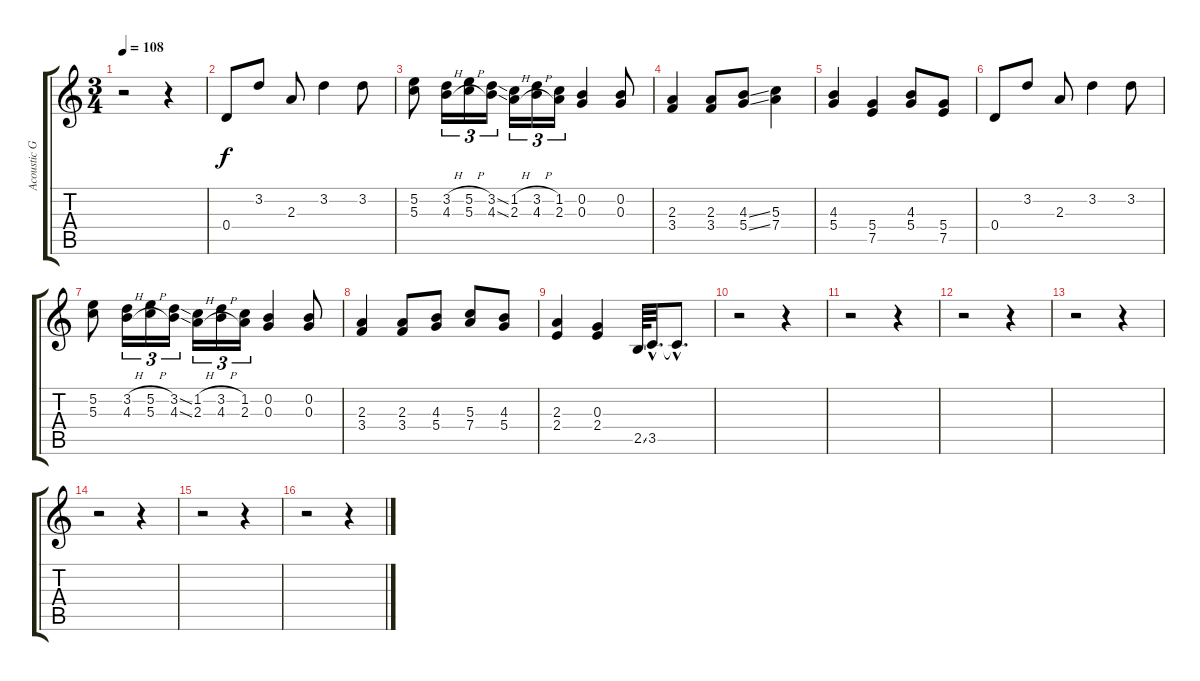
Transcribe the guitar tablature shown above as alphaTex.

\track ("Acoustic Guitar (Riff A1)" "Acoustic G") {instrument acousticguitarsteel}
\staff {score tabs}
\tuning (E4 B3 G3 D3 A2 E2) {hide}
\ts (3 4)
\tempo 108
\clef g2
\ks c
r.2{dy f} r.4 |
0.4.8 3.2.8 2.3.8 3.2.4 3.2.8 |
(5.2 5.3).8 (3.2{h} 4.3{h}).16{tu (3 2)} (5.2{h} 5.3{h}).16{tu (3 2)} (3.2{ss} 4.3{ss}).16{tu (3 2)} (1.2{h} 2.3{h}).16{tu (3 2)} (3.2{h} 4.3{h}).16{tu (3 2)} (1.2 2.3).16{tu (3 2)} (0.2 0.3).4 (0.2 0.3).8 |
(2.3 3.4).4 (2.3 3.4).8 (4.3{ss} 5.4{ss}).8 (5.3 7.4).4 |
(4.3 5.4).4 (5.4 7.5).4 (4.3 5.4).8 (5.4 7.5).8 |
0.4.8 3.2.8 2.3.8 3.2.4 3.2.8 |
(5.2 5.3).8 (3.2{h} 4.3{h}).16{tu (3 2)} (5.2{h} 5.3{h}).16{tu (3 2)} (3.2{ss} 4.3{ss}).16{tu (3 2)} (1.2{h} 2.3{h}).16{tu (3 2)} (3.2{h} 4.3{h}).16{tu (3 2)} (1.2 2.3).16{tu (3 2)} (0.2 0.3).4 (0.2 0.3).8 |
(2.3 3.4).4 (2.3 3.4).8 (4.3 5.4).8 (5.3 7.4).8 (4.3 5.4).8 |
(2.3 2.4).4 (0.3 2.4).4 2.5{ss}.64 3.5{hac}.32{d} 3.5{hac t}.8{d} |
r.2 r.4 |
r.2 r.4 |
r.2 r.4 |
r.2 r.4 |
r.2 r.4 |
r.2 r.4 |
r.2 r.4
